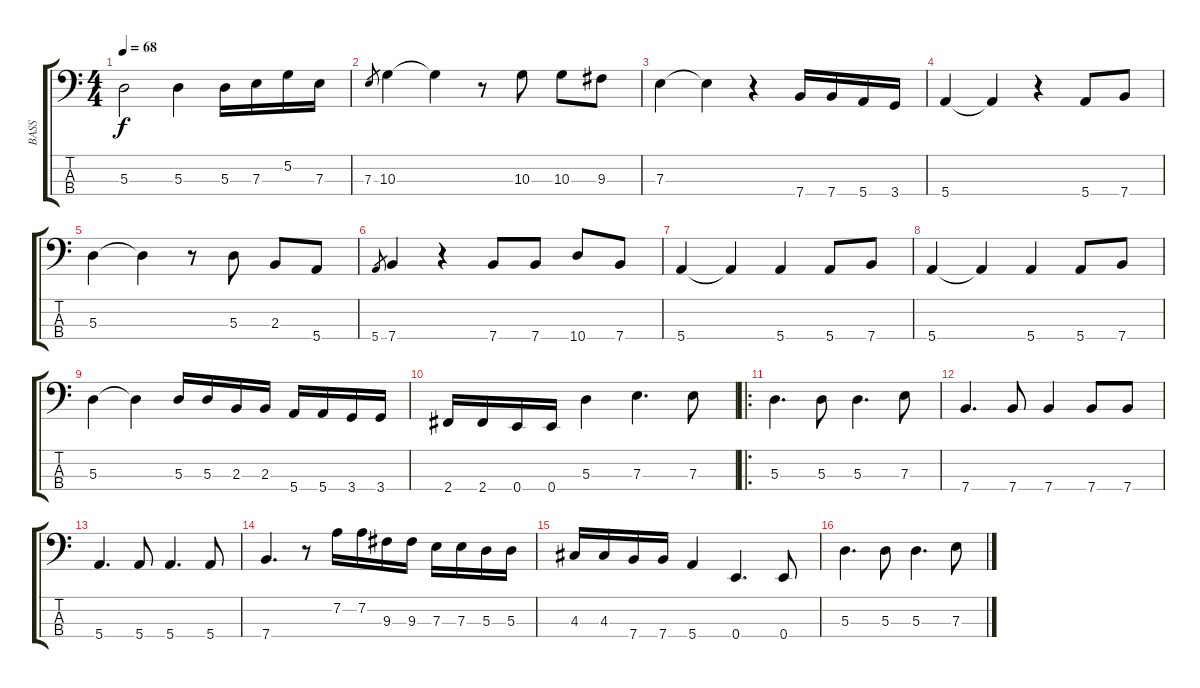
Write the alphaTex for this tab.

\track ("BASS" "BASS") {instrument electricbassfinger}
\staff {score tabs}
\tuning (G2 D2 A1 E1) {hide}
\ts (4 4)
\tempo 68
\clef f4
\ks c
5.3.2{dy f} 5.3.4 5.3.16 7.3.16 5.2.16 7.3.16 |
7.3.8{gr} 10.3.4 10.3{t}.4 r.8 10.3.8 10.3.8 9.3.8 |
7.3.4 7.3{t}.4 r.4 7.4.16 7.4.16 5.4.16 3.4.16 |
5.4.4 5.4{t}.4 r.4 5.4.8 7.4.8 |
5.3.4 5.3{t}.4 r.8 5.3.8 2.3.8 5.4.8 |
5.4.8{gr} 7.4.4 r.4 7.4.8 7.4.8 10.4.8 7.4.8 |
5.4.4 5.4{t}.4 5.4.4 5.4.8 7.4.8 |
5.4.4 5.4{t}.4 5.4.4 5.4.8 7.4.8 |
5.3.4 5.3{t}.4 5.3.16 5.3.16 2.3.16 2.3.16 5.4.16 5.4.16 3.4.16 3.4.16 |
2.4.16 2.4.16 0.4.16 0.4.16 5.3.4 7.3.4{d} 7.3.8 |
\ro
5.3.4{d} 5.3.8 5.3.4{d} 7.3.8 |
7.4.4{d} 7.4.8 7.4.4 7.4.8 7.4.8 |
5.4.4{d} 5.4.8 5.4.4{d} 5.4.8 |
7.4.4{d} r.8 7.2.16 7.2.16 9.3.16 9.3.16 7.3.16 7.3.16 5.3.16 5.3.16 |
4.3.16 4.3.16 7.4.16 7.4.16 5.4.4 0.4.4{d} 0.4.8 |
5.3.4{d} 5.3.8 5.3.4{d} 7.3.8
